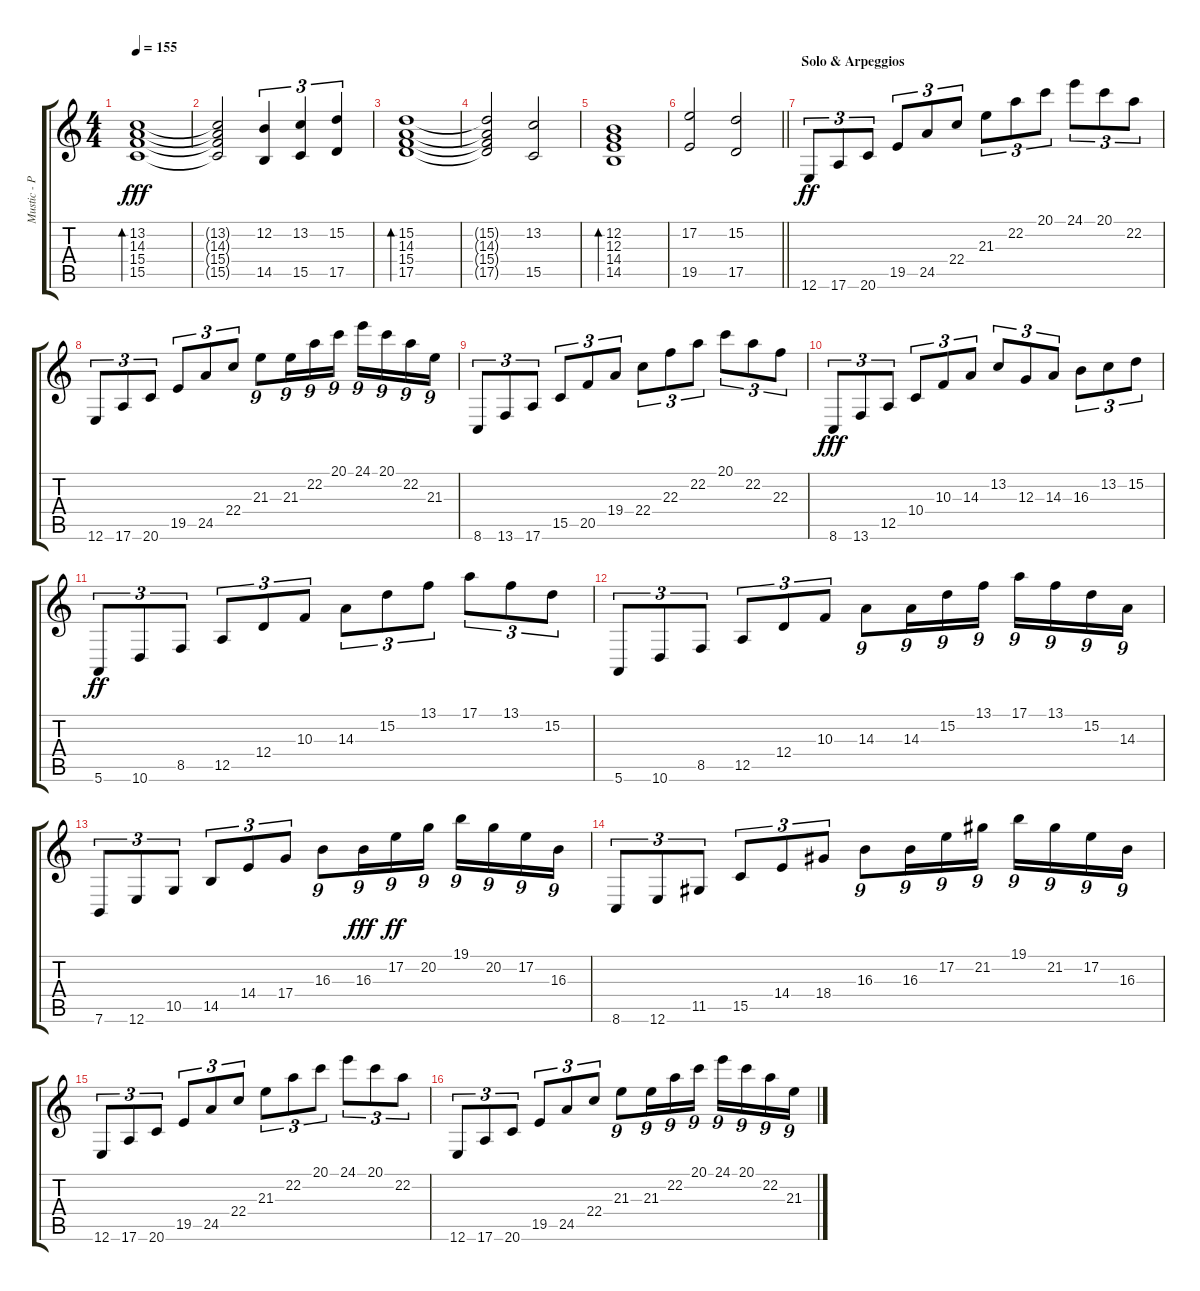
\track ("Mustic - Piano" "Mustic - P") {instrument honkytonkpiano}
\staff {score tabs}
\tuning (E4 B3 G3 D3 A2 E2) {hide}
\ts (4 4)
\tempo 155
\clef g2
\ks c
(13.2 14.3 15.4 15.5).1{bd 120 dy fff} |
(13.2{t} 14.3{t} 15.4{t} 15.5{t}).2 (12.2 14.5).4{tu (3 2)} (13.2 15.5).4{tu (3 2)} (15.2 17.5).4{tu (3 2)} |
(15.2 14.3 15.4 17.5).1{bd 120} |
(15.2{t} 14.3{t} 15.4{t} 17.5{t}).2 (13.2 15.5).2 |
(12.2 12.3 14.4 14.5).1{bd 120} |
\barLineRight lightlight
(17.2 19.5).2 (15.2 17.5).2 |
\section ("" "Solo & Arpeggios")
12.6.8{tu (3 2) dy ff} 17.6.8{tu (3 2)} 20.6.8{tu (3 2)} 19.5.8{tu (3 2)} 24.5.8{tu (3 2)} 22.4.8{tu (3 2)} 21.3.8{tu (3 2)} 22.2.8{tu (3 2)} 20.1.8{tu (3 2)} 24.1.8{tu (3 2)} 20.1.8{tu (3 2)} 22.2.8{tu (3 2)} |
12.6.8{tu (3 2)} 17.6.8{tu (3 2)} 20.6.8{tu (3 2)} 19.5.8{tu (3 2)} 24.5.8{tu (3 2)} 22.4.8{tu (3 2)} 21.3.8{tu (9 8)} 21.3.16{tu (9 8)} 22.2.16{tu (9 8)} 20.1.16{tu (9 8)} 24.1.16{tu (9 8)} 20.1.16{tu (9 8)} 22.2.16{tu (9 8)} 21.3.16{tu (9 8)} |
8.6.8{tu (3 2)} 13.6.8{tu (3 2)} 17.6.8{tu (3 2)} 15.5.8{tu (3 2)} 20.5.8{tu (3 2)} 19.4.8{tu (3 2)} 22.4.8{tu (3 2)} 22.3.8{tu (3 2)} 22.2.8{tu (3 2)} 20.1.8{tu (3 2)} 22.2.8{tu (3 2)} 22.3.8{tu (3 2)} |
8.6.8{tu (3 2) dy fff} 13.6.8{tu (3 2)} 12.5.8{tu (3 2)} 10.4.8{tu (3 2)} 10.3.8{tu (3 2)} 14.3.8{tu (3 2)} 13.2.8{tu (3 2)} 12.3.8{tu (3 2)} 14.3.8{tu (3 2)} 16.3.8{tu (3 2)} 13.2.8{tu (3 2)} 15.2.8{tu (3 2)} |
5.6.8{tu (3 2) dy ff} 10.6.8{tu (3 2)} 8.5.8{tu (3 2)} 12.5.8{tu (3 2)} 12.4.8{tu (3 2)} 10.3.8{tu (3 2)} 14.3.8{tu (3 2)} 15.2.8{tu (3 2)} 13.1.8{tu (3 2)} 17.1.8{tu (3 2)} 13.1.8{tu (3 2)} 15.2.8{tu (3 2)} |
5.6.8{tu (3 2)} 10.6.8{tu (3 2)} 8.5.8{tu (3 2)} 12.5.8{tu (3 2)} 12.4.8{tu (3 2)} 10.3.8{tu (3 2)} 14.3.8{tu (9 8)} 14.3.16{tu (9 8)} 15.2.16{tu (9 8)} 13.1.16{tu (9 8)} 17.1.16{tu (9 8)} 13.1.16{tu (9 8)} 15.2.16{tu (9 8)} 14.3.16{tu (9 8)} |
7.6.8{tu (3 2)} 12.6.8{tu (3 2)} 10.5.8{tu (3 2)} 14.5.8{tu (3 2)} 14.4.8{tu (3 2)} 17.4.8{tu (3 2)} 16.3.8{tu (9 8)} 16.3.16{tu (9 8) dy fff} 17.2.16{tu (9 8) dy ff} 20.2.16{tu (9 8)} 19.1.16{tu (9 8)} 20.2.16{tu (9 8)} 17.2.16{tu (9 8)} 16.3.16{tu (9 8)} |
8.6.8{tu (3 2)} 12.6.8{tu (3 2)} 11.5.8{tu (3 2)} 15.5.8{tu (3 2)} 14.4.8{tu (3 2)} 18.4.8{tu (3 2)} 16.3.8{tu (9 8)} 16.3.16{tu (9 8)} 17.2.16{tu (9 8)} 21.2.16{tu (9 8)} 19.1.16{tu (9 8)} 21.2.16{tu (9 8)} 17.2.16{tu (9 8)} 16.3.16{tu (9 8)} |
12.6.8{tu (3 2)} 17.6.8{tu (3 2)} 20.6.8{tu (3 2)} 19.5.8{tu (3 2)} 24.5.8{tu (3 2)} 22.4.8{tu (3 2)} 21.3.8{tu (3 2)} 22.2.8{tu (3 2)} 20.1.8{tu (3 2)} 24.1.8{tu (3 2)} 20.1.8{tu (3 2)} 22.2.8{tu (3 2)} |
12.6.8{tu (3 2)} 17.6.8{tu (3 2)} 20.6.8{tu (3 2)} 19.5.8{tu (3 2)} 24.5.8{tu (3 2)} 22.4.8{tu (3 2)} 21.3.8{tu (9 8)} 21.3.16{tu (9 8)} 22.2.16{tu (9 8)} 20.1.16{tu (9 8)} 24.1.16{tu (9 8)} 20.1.16{tu (9 8)} 22.2.16{tu (9 8)} 21.3.16{tu (9 8)}
